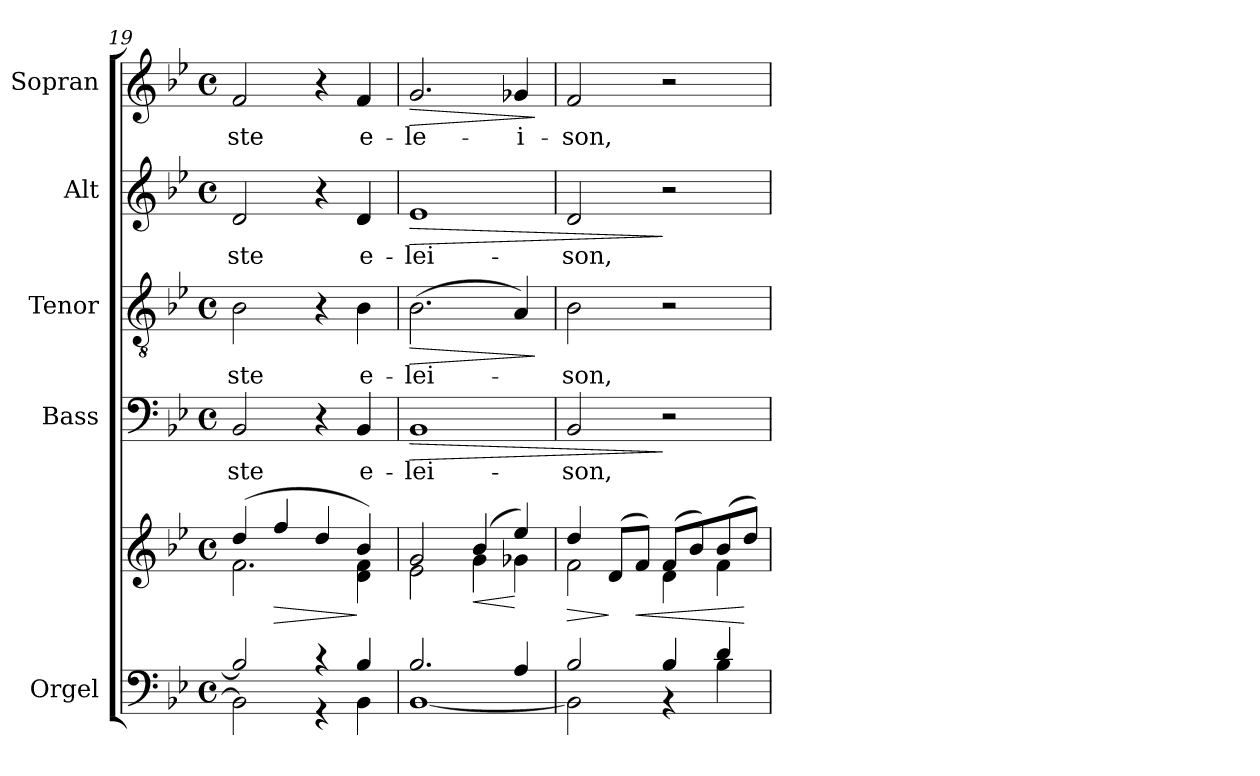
**kern	**kern	**dynam	**kern	**text	**dynam	**kern	**text	**dynam	**kern	**text	**dynam	**kern	**text	**dynam
*part5	*part5	*part5	*part4	*part4	*part4	*part3	*part3	*part3	*part2	*part2	*part2	*part1	*part1	*part1
*staff6	*staff5	*staff5/6	*staff4	*staff4	*staff4	*staff3	*staff3	*staff3	*staff2	*staff2	*staff2	*staff1	*staff1	*staff1
*I"Orgel	*	*	*I"Bass	*	*	*I"Tenor	*	*	*I"Alt	*	*	*I"Sopran	*	*
*I'Org.	*	*	*I'B.	*	*	*I'T.	*	*	*I'A.	*	*	*I'S.	*	*
*clefF4	*clefG2	*	*clefF4	*	*	*clefGv2	*	*	*clefG2	*	*	*clefG2	*	*
*k[b-e-]	*k[b-e-]	*	*k[b-e-]	*	*	*k[b-e-]	*	*	*k[b-e-]	*	*	*k[b-e-]	*	*
*B-:	*B-:	*	*B-:	*	*	*B-:	*	*	*B-:	*	*	*B-:	*	*
*M4/4	*M4/4	*	*M4/4	*	*	*M4/4	*	*	*M4/4	*	*	*M4/4	*	*
*met(c)	*met(c)	*	*met(c)	*	*	*met(c)	*	*	*met(c)	*	*	*met(c)	*	*
=19	=19	=19	=19	=19	=19	=19	=19	=19	=19	=19	=19	=19	=19	=19
*^	*^	*	*	*	*	*	*	*	*	*	*	*	*	*
!	!	!	!	!	!	!LO:LY:b	!	!	!LO:LY:b	!	!	!LO:LY:b	!	!	!LO:LY:b	!
2B-/]	2BB-\]	(4dd/	2.f\	.	2BB-/	-ste	.	2B-\	-ste	.	2d/	-ste	.	2f/	-ste	.
!	!	!	!	!LO:HP:b	!	!	!	!	!	!	!	!	!	!	!	!
.	.	4ff/	.	>	.	.	.	.	.	.	.	.	.	.	.	.
4r	4r	4dd/	.	.	4r	.	.	4r	.	.	4r	.	.	4r	.	.
!	!	!	!	!	!	!LO:LY:b	!	!	!LO:LY:b	!	!	!LO:LY:b	!	!	!LO:LY:b	!
4B-/	4BB-\	4b-/)	4d\ 4f\	]	4BB-/	e-	.	4B-\	e-	.	4d/	e-	.	4f/	e-	.
=20	=20	=20	=20	=20	=20	=20	=20	=20	=20	=20	=20	=20	=20	=20	=20	=20
!	!	!	!	!	!	!LO:LY:b	!LO:HP:b	!	!LO:LY:b	!LO:HP:b	!	!LO:LY:b	!LO:HP:b	!	!LO:LY:b	!LO:HP:b
2.B-/	[<1BB-	2g/	2e-\	.	1BB-	-lei-	>	(>2.B-\	-lei-	>	1e-	-lei-	>	2.g/	-le-	>
!	!	!	!	!LO:HP:b	!	!	!	!	!	!	!	!	!	!	!	!
.	.	(4b-/	4g\	<	.	.	.	.	.	.	.	.	.	.	.	.
!	!	!	!	!	!	!	!	!	!	!	!	!	!	!	!LO:LY:b	!
4A/	.	4ee-/)	4g-X\	[	.	.	.	4A/)	.	.	.	.	.	4g-X/	-i-	.
*v	*v	*	*	*	*	*	*	*	*	*	*	*	*	*	*	*
*	*v	*v	*	*	*	*	*	*	*	*	*	*	*	*	*
.	.	.	.	.	.	.	.	]	.	.	.	.	.	]
=21	=21	=21	=21	=21	=21	=21	=21	=21	=21	=21	=21	=21	=21	=21
*^	*	*	*	*	*	*	*	*	*	*	*	*	*	*
!	!	!	!LO:HP:b	!	!LO:LY:b	!	!	!LO:LY:b	!	!	!LO:LY:b	!	!	!LO:LY:b	!
*	*	*^	*	*	*	*	*	*	*	*	*	*	*	*	*
2B-/	2BB-\]	4dd/	2f\	>	2BB-/	-son,	.	2B-\	-son,	.	2d/	-son,	.	2f/	-son,	.
.	.	(>8d/L	.	]	.	.	.	.	.	.	.	.	.	.	.	.
!	!	!	!	!LO:HP:b	!	!	!	!	!	!	!	!	!	!	!	!
.	.	8f/J)	.	<	.	.	.	.	.	.	.	.	.	.	.	.
4B-/	4r	(>8f/L	4d\	.	2r	.	]	2r	.	.	2r	.	]	2r	.	.
.	.	8b-/)	.	.	.	.	.	.	.	.	.	.	.	.	.	.
4d/	4B-\	(>8b-/	4f\	.	.	.	.	.	.	.	.	.	.	.	.	.
.	.	8dd/J)	.	[	.	.	.	.	.	.	.	.	.	.	.	.
*v	*v	*	*	*	*	*	*	*	*	*	*	*	*	*	*	*
*	*v	*v	*	*	*	*	*	*	*	*	*	*	*	*	*
=	=	=	=	=	=	=	=	=	=	=	=	=	=	=
*-	*-	*-	*-	*-	*-	*-	*-	*-	*-	*-	*-	*-	*-	*-
